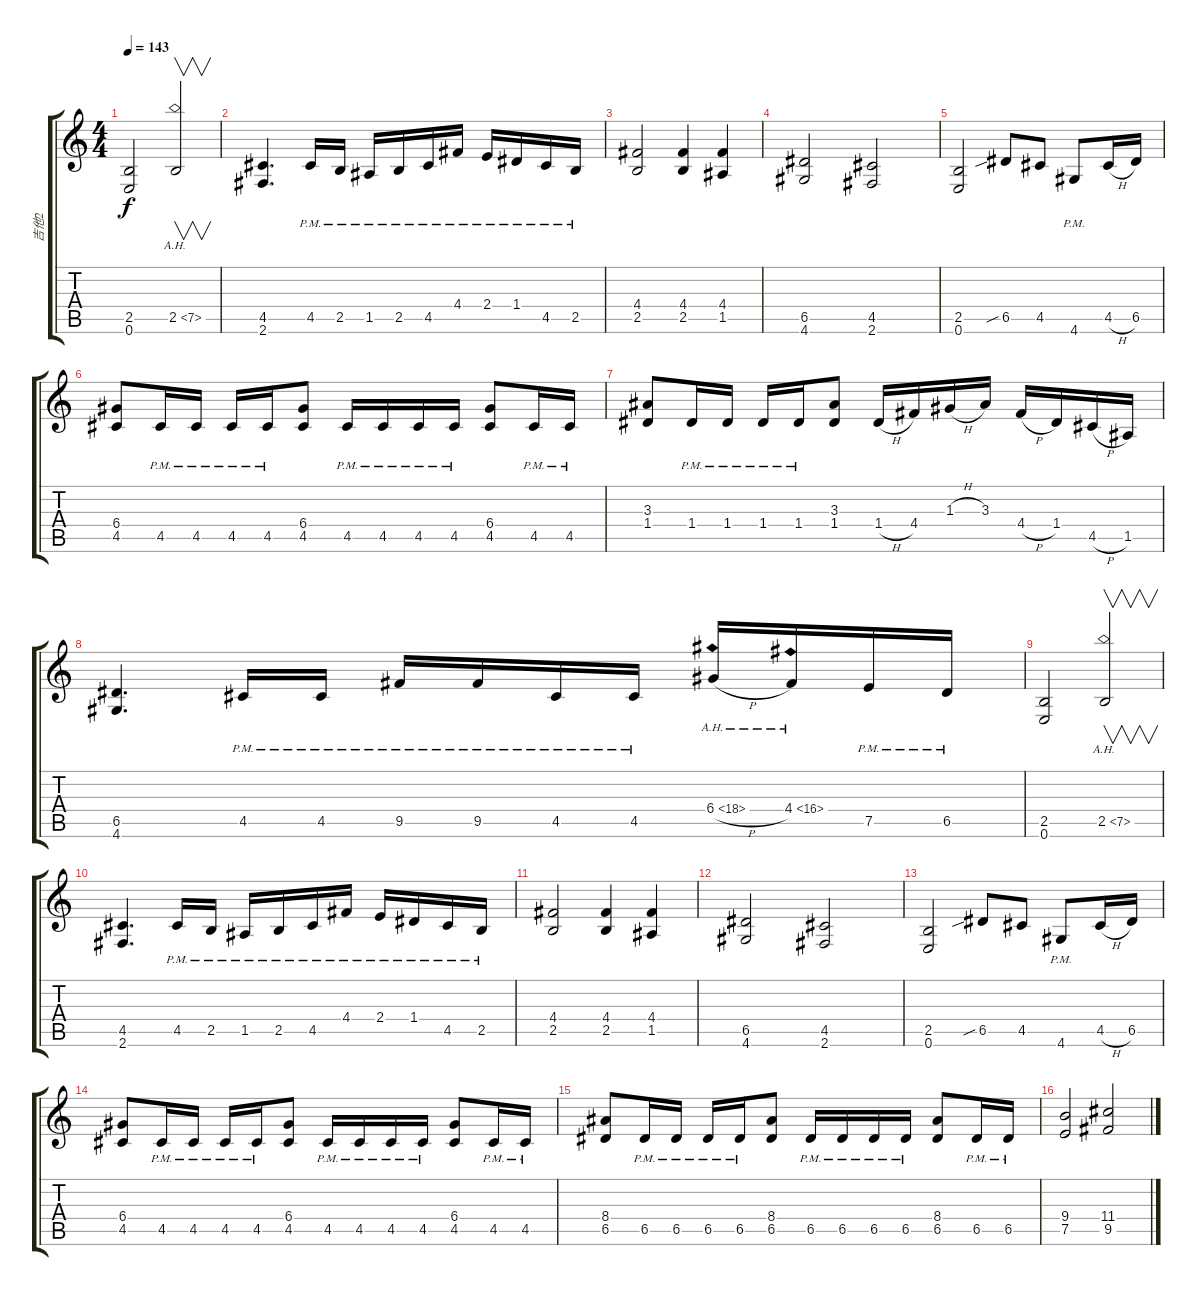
\track ("吉他2" "吉他2") {instrument overdrivenguitar}
\staff {score tabs}
\tuning (E4 B3 G3 D3 A2 E2) {hide}
\ts (4 4)
\tempo 143
\clef g2
\ks c
(2.5 0.6).2{dy f} 2.5{ah 5}.2{v} |
(4.5 2.6).4{d} 4.5{pm}.16 2.5{pm}.16 1.5{pm}.16 2.5{pm}.16 4.5{pm}.16 4.4{pm}.16 2.4{pm}.16 1.4{pm}.16 4.5{pm}.16 2.5{pm}.16 |
(4.4 2.5).2 (4.4 2.5).4 (4.4 1.5).4 |
(6.5 4.6).2 (4.5 2.6).2 |
(2.5 0.6).2 6.5{sib}.8 4.5.8 4.6{pm}.8 4.5{h}.16 6.5.16 |
(6.4 4.5).8 4.5{pm}.16 4.5{pm}.16 4.5{pm}.16 4.5{pm}.16 (6.4 4.5).8 4.5{pm}.16 4.5{pm}.16 4.5{pm}.16 4.5{pm}.16 (6.4 4.5).8 4.5{pm}.16 4.5{pm}.16 |
(3.3 1.4).8 1.4{pm}.16 1.4{pm}.16 1.4{pm}.16 1.4{pm}.16 (3.3 1.4).8 1.4{h}.16 4.4.16 1.3{h}.16 3.3.16 4.4{h}.16 1.4.16 4.5{h}.16 1.5.16 |
(6.5 4.6).4{d} 4.5{pm}.16 4.5{pm}.16 9.5{pm}.16 9.5{pm}.16 4.5{pm}.16 4.5{pm}.16 6.4{ah 12 h}.16 4.4{ah 12}.16 7.5{pm}.16 6.5{pm}.16 |
(2.5 0.6).2 2.5{ah 5}.2{v} |
(4.5 2.6).4{d} 4.5{pm}.16 2.5{pm}.16 1.5{pm}.16 2.5{pm}.16 4.5{pm}.16 4.4{pm}.16 2.4{pm}.16 1.4{pm}.16 4.5{pm}.16 2.5{pm}.16 |
(4.4 2.5).2 (4.4 2.5).4 (4.4 1.5).4 |
(6.5 4.6).2 (4.5 2.6).2 |
(2.5 0.6).2 6.5{sib}.8 4.5.8 4.6{pm}.8 4.5{h}.16 6.5.16 |
(6.4 4.5).8 4.5{pm}.16 4.5{pm}.16 4.5{pm}.16 4.5{pm}.16 (6.4 4.5).8 4.5{pm}.16 4.5{pm}.16 4.5{pm}.16 4.5{pm}.16 (6.4 4.5).8 4.5{pm}.16 4.5{pm}.16 |
(8.4 6.5).8 6.5{pm}.16 6.5{pm}.16 6.5{pm}.16 6.5{pm}.16 (8.4 6.5).8 6.5{pm}.16 6.5{pm}.16 6.5{pm}.16 6.5{pm}.16 (8.4 6.5).8 6.5{pm}.16 6.5{pm}.16 |
(9.4 7.5).2 (11.4 9.5).2
